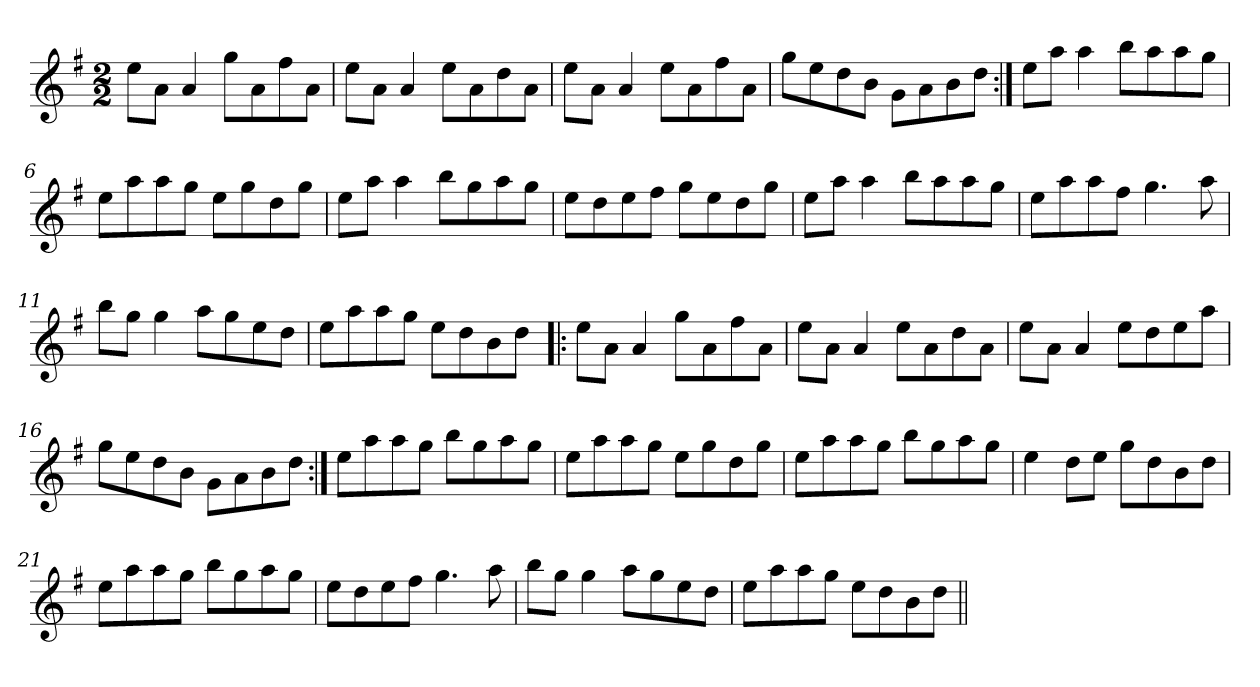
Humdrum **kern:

**kern
*part1
*staff1
*clefG2
*k[f#]
*M2/2
=1
8ee\L
8a\J
4a/
8gg\L
8a\
8ff#\
8a\J
=2
8ee\L
8a\J
4a/
8ee\L
8a\
8dd\
8a\J
=3
8ee\L
8a\J
4a/
8ee\L
8a\
8ff#\
8a\J
=4
8gg\L
8ee\
8dd\
8b\J
8g\L
8a\
8b\
8dd\J
=5:|!
8ee\L
8aa\J
4aa\
8bb\L
8aa\
8aa\
8gg\J
!!LO:LB:g=z
=6
8ee\L
8aa\
8aa\
8gg\J
8ee\L
8gg\
8dd\
8gg\J
=7
8ee\L
8aa\J
4aa\
8bb\L
8gg\
8aa\
8gg\J
=8
8ee\L
8dd\
8ee\
8ff#\J
8gg\L
8ee\
8dd\
8gg\J
=9
8ee\L
8aa\J
4aa\
8bb\L
8aa\
8aa\
8gg\J
=10
8ee\L
8aa\
8aa\
8ff#\J
4.gg\
8aa\
!!LO:LB:g=z
=11
8bb\L
8gg\J
4gg\
8aa\L
8gg\
8ee\
8dd\J
=12
8ee\L
8aa\
8aa\
8gg\J
8ee\L
8dd\
8b\
8dd\J
=13!|:
8ee\L
8a\J
4a/
8gg\L
8a\
8ff#\
8a\J
=14
8ee\L
8a\J
4a/
8ee\L
8a\
8dd\
8a\J
=15
8ee\L
8a\J
4a/
8ee\L
8dd\
8ee\
8aa\J
!!LO:LB:g=z
=16
8gg\L
8ee\
8dd\
8b\J
8g\L
8a\
8b\
8dd\J
=17:|!
8ee\L
8aa\
8aa\
8gg\J
8bb\L
8gg\
8aa\
8gg\J
=18
8ee\L
8aa\
8aa\
8gg\J
8ee\L
8gg\
8dd\
8gg\J
=19
8ee\L
8aa\
8aa\
8gg\J
8bb\L
8gg\
8aa\
8gg\J
=20
4ee\
8dd\L
8ee\J
8gg\L
8dd\
8b\
8dd\J
!!LO:LB:g=z
=21
8ee\L
8aa\
8aa\
8gg\J
8bb\L
8gg\
8aa\
8gg\J
=22
8ee\L
8dd\
8ee\
8ff#\J
4.gg\
8aa\
=23
8bb\L
8gg\J
4gg\
8aa\L
8gg\
8ee\
8dd\J
=24
8ee\L
8aa\
8aa\
8gg\J
8ee\L
8dd\
8b\
8dd\J
=||
*-
